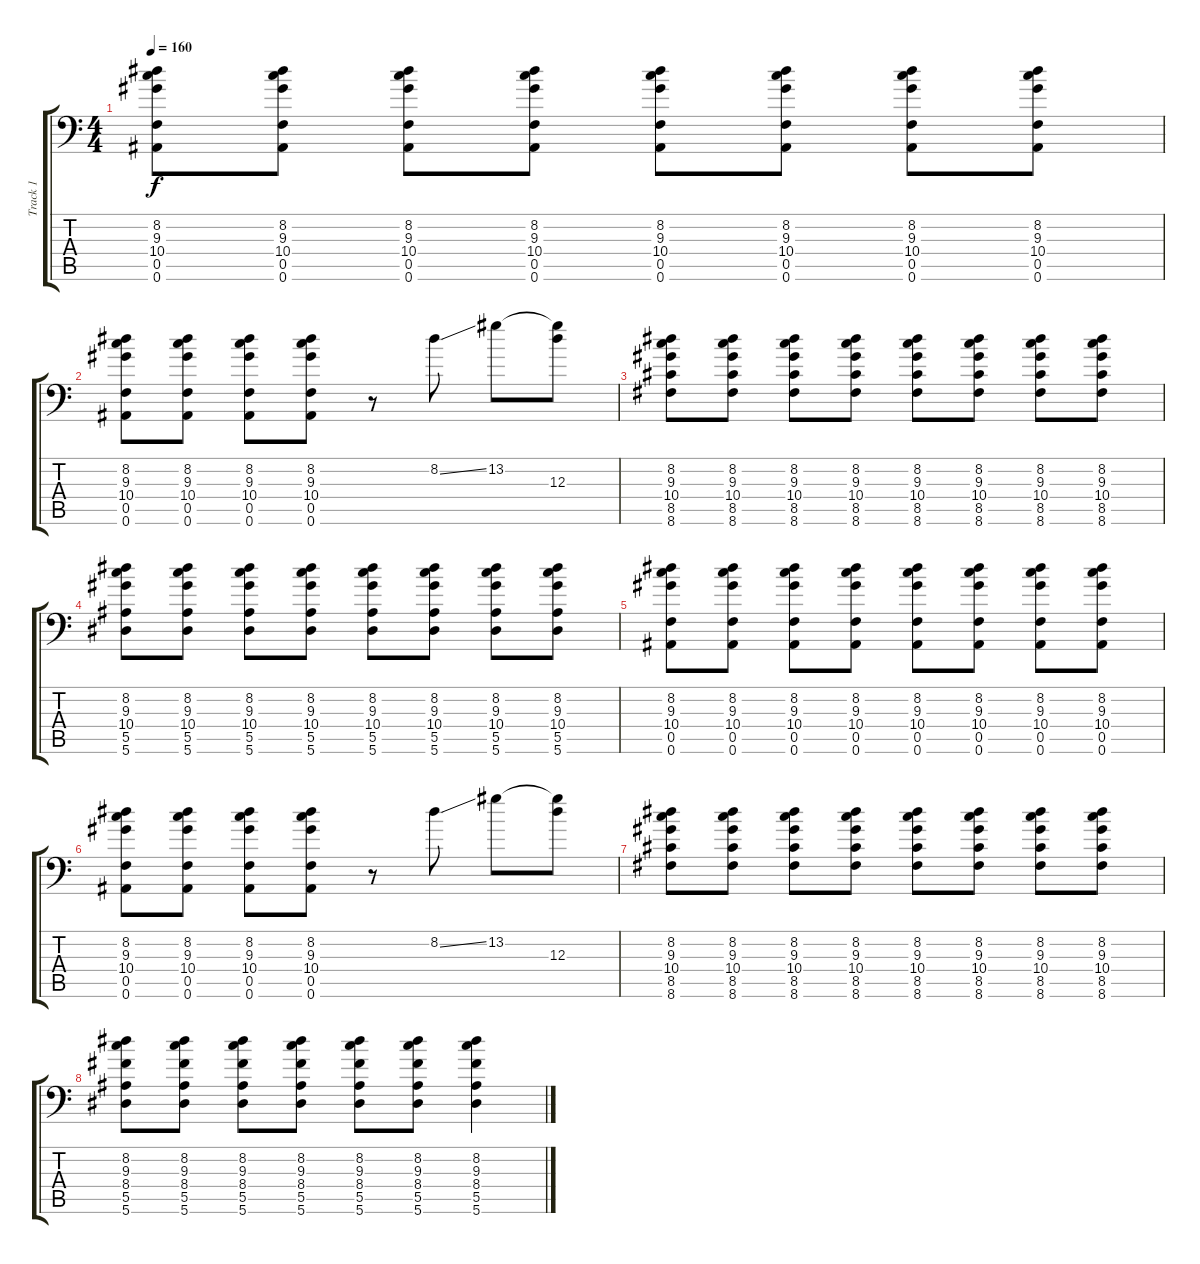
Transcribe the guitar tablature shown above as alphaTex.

\track ("Track 1" "Track 1") {instrument acousticguitarsteel}
\staff {score tabs}
\tuning (C4 G3 Eb3 Bb2 F2 Bb1) {hide}
\ts (4 4)
\tempo 160
\clef f4
\ks c
(8.2 9.3 10.4 0.5 0.6).8{dy f instrument distortionguitar} (8.2 9.3 10.4 0.5 0.6).8 (8.2 9.3 10.4 0.5 0.6).8 (8.2 9.3 10.4 0.5 0.6).8 (8.2 9.3 10.4 0.5 0.6).8 (8.2 9.3 10.4 0.5 0.6).8 (8.2 9.3 10.4 0.5 0.6).8 (8.2 9.3 10.4 0.5 0.6).8 |
(8.2 9.3 10.4 0.5 0.6).8 (8.2 9.3 10.4 0.5 0.6).8 (8.2 9.3 10.4 0.5 0.6).8 (8.2 9.3 10.4 0.5 0.6).8 r.8 8.2{ss}.8 13.2.8 (13.2{t} 12.3).8 |
(8.2 9.3 10.4 8.5 8.6).8 (8.2 9.3 10.4 8.5 8.6).8 (8.2 9.3 10.4 8.5 8.6).8 (8.2 9.3 10.4 8.5 8.6).8 (8.2 9.3 10.4 8.5 8.6).8 (8.2 9.3 10.4 8.5 8.6).8 (8.2 9.3 10.4 8.5 8.6).8 (8.2 9.3 10.4 8.5 8.6).8 |
(8.2 9.3 10.4 5.5 5.6).8 (8.2 9.3 10.4 5.5 5.6).8 (8.2 9.3 10.4 5.5 5.6).8 (8.2 9.3 10.4 5.5 5.6).8 (8.2 9.3 10.4 5.5 5.6).8 (8.2 9.3 10.4 5.5 5.6).8 (8.2 9.3 10.4 5.5 5.6).8 (8.2 9.3 10.4 5.5 5.6).8 |
(8.2 9.3 10.4 0.5 0.6).8 (8.2 9.3 10.4 0.5 0.6).8 (8.2 9.3 10.4 0.5 0.6).8 (8.2 9.3 10.4 0.5 0.6).8 (8.2 9.3 10.4 0.5 0.6).8 (8.2 9.3 10.4 0.5 0.6).8 (8.2 9.3 10.4 0.5 0.6).8 (8.2 9.3 10.4 0.5 0.6).8 |
(8.2 9.3 10.4 0.5 0.6).8 (8.2 9.3 10.4 0.5 0.6).8 (8.2 9.3 10.4 0.5 0.6).8 (8.2 9.3 10.4 0.5 0.6).8 r.8 8.2{ss}.8 13.2.8 (13.2{t} 12.3).8 |
(8.2 9.3 10.4 8.5 8.6).8 (8.2 9.3 10.4 8.5 8.6).8 (8.2 9.3 10.4 8.5 8.6).8 (8.2 9.3 10.4 8.5 8.6).8 (8.2 9.3 10.4 8.5 8.6).8 (8.2 9.3 10.4 8.5 8.6).8 (8.2 9.3 10.4 8.5 8.6).8 (8.2 9.3 10.4 8.5 8.6).8 |
(8.2 9.3 8.4 5.5 5.6).8 (8.2 9.3 8.4 5.5 5.6).8 (8.2 9.3 8.4 5.5 5.6).8 (8.2 9.3 8.4 5.5 5.6).8 (8.2 9.3 8.4 5.5 5.6).8 (8.2 9.3 8.4 5.5 5.6).8 (8.2 9.3 8.4 5.5 5.6).4
